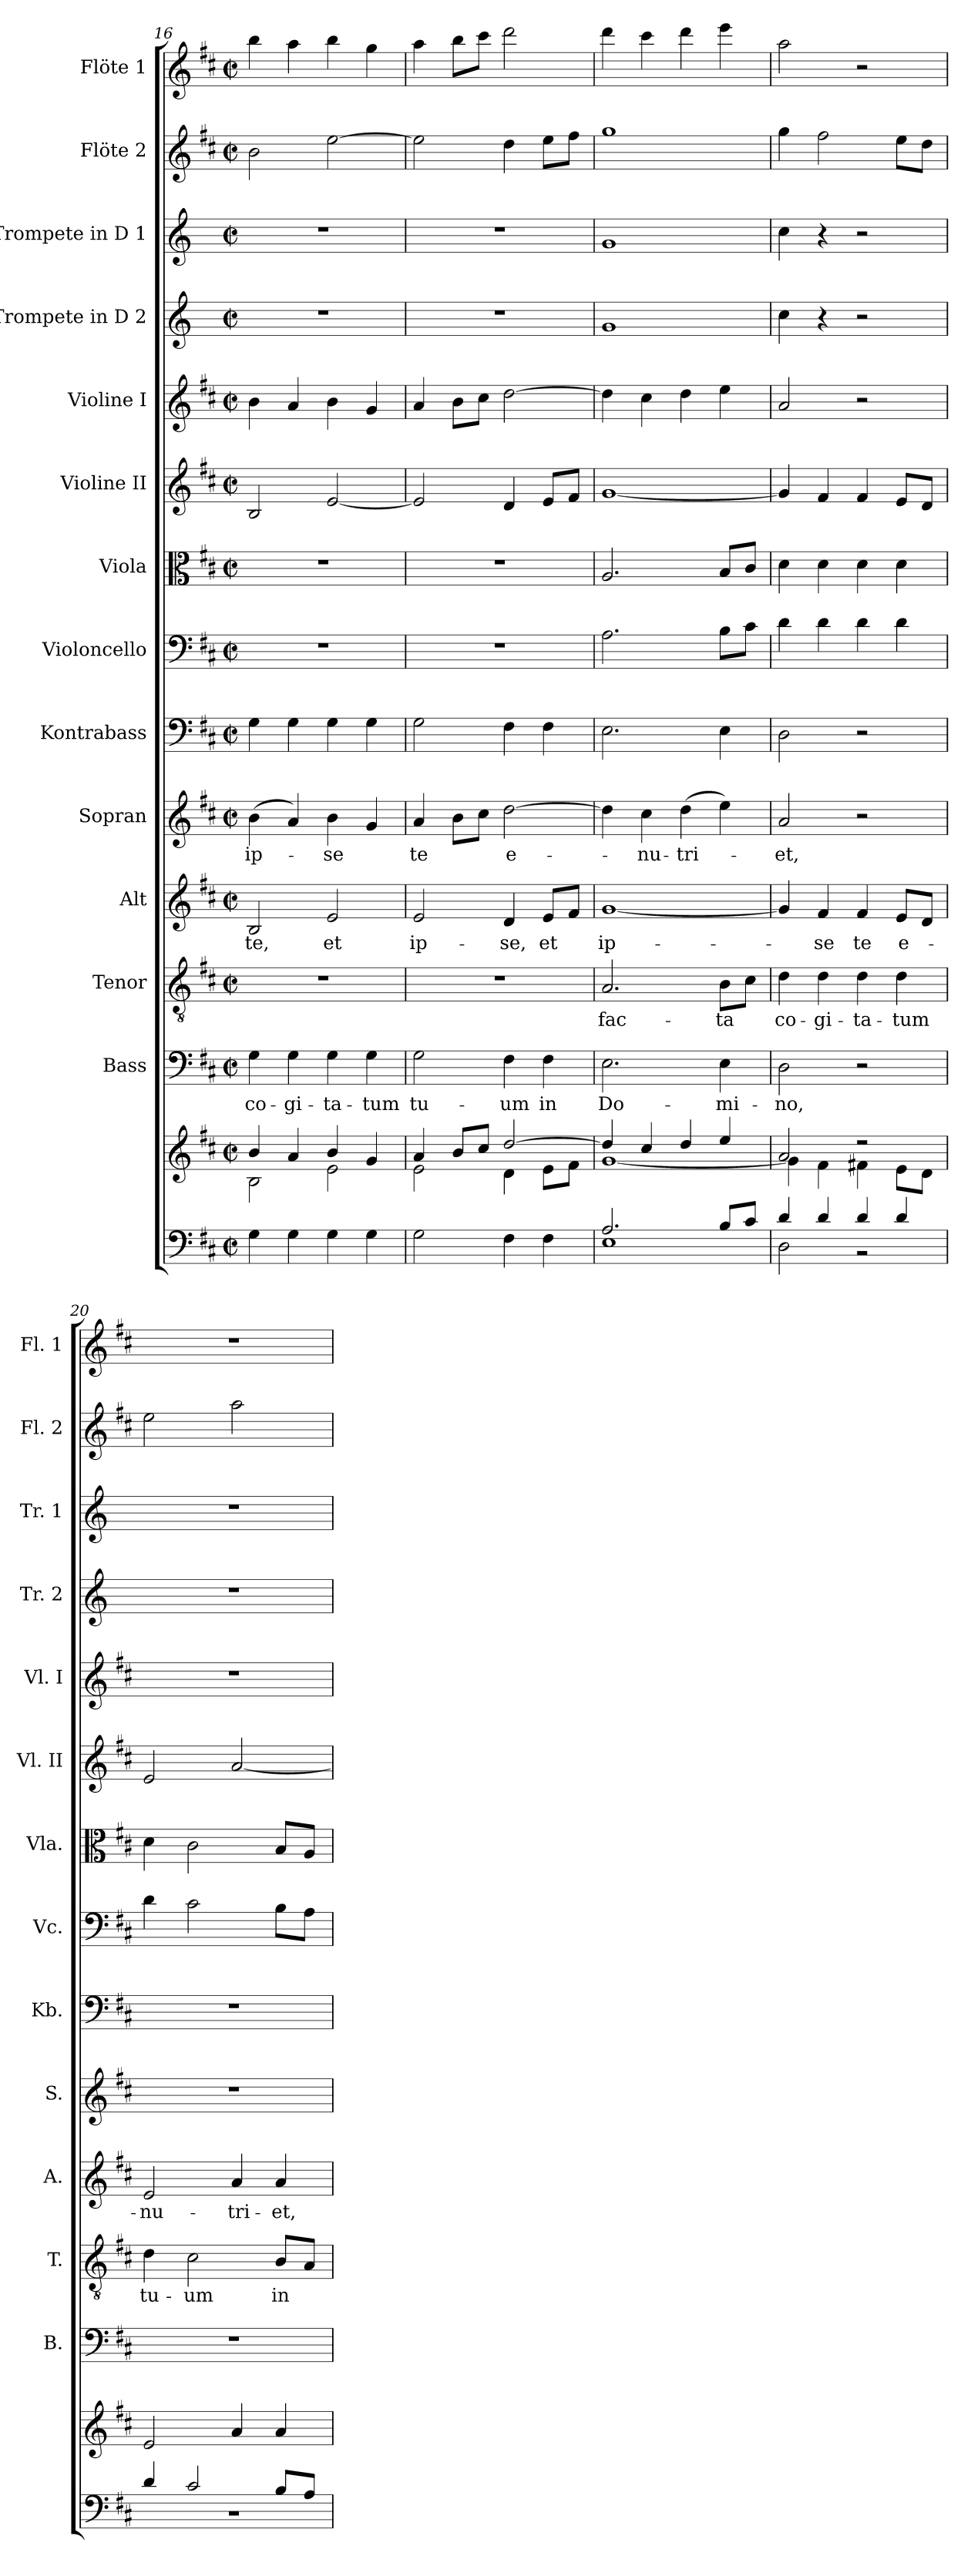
**kern	**kern	**kern	**text	**kern	**text	**kern	**text	**kern	**text	**kern	**kern	**kern	**kern	**kern	**kern	**kern	**kern	**kern
*part14	*part14	*part13	*part13	*part12	*part12	*part11	*part11	*part10	*part10	*part9	*part8	*part7	*part6	*part5	*part4	*part3	*part2	*part1
*staff15	*staff14	*staff13	*staff13	*staff12	*staff12	*staff11	*staff11	*staff10	*staff10	*staff9	*staff8	*staff7	*staff6	*staff5	*staff4	*staff3	*staff2	*staff1
*	*	*I"Bass	*	*I"Tenor	*	*I"Alt	*	*I"Sopran	*	*I"Kontrabass	*I"Violoncello	*I"Viola	*I"Violine II	*I"Violine I	*I"Trompete in D 2	*I"Trompete in D 1	*I"Flöte 2	*I"Flöte 1
*	*	*I'B.	*	*I'T.	*	*I'A.	*	*I'S.	*	*I'Kb.	*I'Vc.	*I'Vla.	*I'Vl. II	*I'Vl. I	*I'Tr. 2	*I'Tr. 1	*I'Fl. 2	*I'Fl. 1
*clefF4	*clefG2	*clefF4	*	*clefGv2	*	*clefG2	*	*clefG2	*	*clefF4	*clefF4	*clefC3	*clefG2	*clefG2	*clefG2	*clefG2	*clefG2	*clefG2
*	*	*	*	*	*	*	*	*	*	*ITrd7c12	*	*	*	*	*ITrd-1c-2	*ITrd-1c-2	*	*
*k[f#c#]	*k[f#c#]	*k[f#c#]	*	*k[f#c#]	*	*k[f#c#]	*	*k[f#c#]	*	*k[f#c#]	*k[f#c#]	*k[f#c#]	*k[f#c#]	*k[f#c#]	*k[f#c#]	*k[f#c#]	*k[f#c#]	*k[f#c#]
*D:	*D:	*D:	*	*D:	*	*D:	*	*D:	*	*D:	*D:	*D:	*D:	*D:	*D:	*D:	*D:	*D:
*M2/2	*M2/2	*M2/2	*	*M2/2	*	*M2/2	*	*M2/2	*	*M2/2	*M2/2	*M2/2	*M2/2	*M2/2	*M2/2	*M2/2	*M2/2	*M2/2
*met(c|)	*met(c|)	*met(c|)	*	*met(c|)	*	*met(c|)	*	*met(c|)	*	*met(c|)	*met(c|)	*met(c|)	*met(c|)	*met(c|)	*met(c|)	*met(c|)	*met(c|)	*met(c|)
=16	=16	=16	=16	=16	=16	=16	=16	=16	=16	=16	=16	=16	=16	=16	=16	=16	=16	=16
*	*^	*	*	*	*	*	*	*	*	*	*	*	*	*	*	*	*	*
!	!	!	!	!LO:LY:b	!	!	!	!LO:LY:b	!	!LO:LY:b	!	!	!	!	!	!	!	!	!
4G\	4b/	2B\	4G\	co-	1r	.	2B/	te,	(>4b\	ip-	4GG\	1r	1r	2B/	4b\	1r	1r	2b\	4bb\
!	!	!	!	!LO:LY:b	!	!	!	!	!	!	!	!	!	!	!	!	!	!	!
4G\	4a/	.	4G\	-gi-	.	.	.	.	4a/)	.	4GG\	.	.	.	4a/	.	.	.	4aa\
!	!	!	!	!LO:LY:b	!	!	!	!LO:LY:b	!	!LO:LY:b	!	!	!	!	!	!	!	!	!
4G\	4b/	2e\	4G\	-ta-	.	.	2e/	et	4b\	-se	4GG\	.	.	[2e/	4b\	.	.	[2ee\	4bb\
!	!	!	!	!LO:LY:b	!	!	!	!	!	!	!	!	!	!	!	!	!	!	!
4G\	4g/	.	4G\	-tum	.	.	.	.	4g/	.	4GG\	.	.	.	4g/	.	.	.	4gg\
!!LO:PB:g=z
=17	=17	=17	=17	=17	=17	=17	=17	=17	=17	=17	=17	=17	=17	=17	=17	=17	=17	=17	=17
!	!	!	!	!LO:LY:b	!	!	!	!LO:LY:b	!	!LO:LY:b	!	!	!	!	!	!	!	!	!
2G\	4a/	2e\	2G\	tu-	1r	.	2e/	ip-	4a/	te	2GG\	1r	1r	2e/]	4a/	1r	1r	2ee\]	4aa\
.	8b/L	.	.	.	.	.	.	.	8b\L	.	.	.	.	.	8b\L	.	.	.	8bb\L
.	8cc#/J	.	.	.	.	.	.	.	8cc#\J	.	.	.	.	.	8cc#\J	.	.	.	8ccc#\J
!	!	!	!	!LO:LY:b	!	!	!	!LO:LY:b	!	!LO:LY:b	!	!	!	!	!	!	!	!	!
4F#\	[>2dd/	4d\	4F#\	-um	.	.	4d/	-se,	[2dd\	e-	4FF#\	.	.	4d/	[2dd\	.	.	4dd\	2ddd\
!	!	!	!	!LO:LY:b	!	!	!	!LO:LY:b	!	!	!	!	!	!	!	!	!	!	!
4F#\	.	8e\L	4F#\	in	.	.	8e/L	et	.	.	4FF#\	.	.	8e/L	.	.	.	8ee\L	.
.	.	8f#\J	.	.	.	.	8f#/J	.	.	.	.	.	.	8f#/J	.	.	.	8ff#\J	.
=18	=18	=18	=18	=18	=18	=18	=18	=18	=18	=18	=18	=18	=18	=18	=18	=18	=18	=18	=18
*^	*	*	*	*	*	*	*	*	*	*	*	*	*	*	*	*	*	*	*
!	!	!	!	!	!LO:LY:b	!	!LO:LY:b	!	!LO:LY:b	!	!	!	!	!	!	!	!	!	!	!
2.A/	1E	4dd/]	[<1g	2.E\	Do-	2.A/	fac-	[1g	ip-	4dd\]	.	2.EE\	2.A\	2.A/	[1g	4dd\]	1a	1a	1gg	4ddd\
!	!	!	!	!	!	!	!	!	!	!	!LO:LY:b	!	!	!	!	!	!	!	!	!
.	.	4cc#/	.	.	.	.	.	.	.	4cc#\	-nu-	.	.	.	.	4cc#\	.	.	.	4ccc#\
!	!	!	!	!	!	!	!	!	!	!	!LO:LY:b	!	!	!	!	!	!	!	!	!
.	.	4dd/	.	.	.	.	.	.	.	(>4dd\	-tri-	.	.	.	.	4dd\	.	.	.	4ddd\
!	!	!	!	!	!LO:LY:b	!	!LO:LY:b	!	!	!	!	!	!	!	!	!	!	!	!	!
8B/L	.	4ee/	.	4E\	-mi-	8B\L	-ta	.	.	4ee\)	.	4EE\	8B\L	8B/L	.	4ee\	.	.	.	4eee\
8c#/J	.	.	.	.	.	8c#\J	.	.	.	.	.	.	8c#\J	8c#/J	.	.	.	.	.	.
=19	=19	=19	=19	=19	=19	=19	=19	=19	=19	=19	=19	=19	=19	=19	=19	=19	=19	=19	=19	=19
!	!	!	!	!	!LO:LY:b	!	!LO:LY:b	!	!	!	!LO:LY:b	!	!	!	!	!	!	!	!	!
4d/	2D\	2a/	4g\]	2D\	-no,	4d\	co-	4g/]	.	2a/	-et,	2DD\	4d\	4d\	4g/]	2a/	4dd\	4dd\	4gg\	2aa\
!	!	!	!	!	!	!	!LO:LY:b	!	!LO:LY:b	!	!	!	!	!	!	!	!	!	!	!
4d/	.	.	4f#\	.	.	4d\	-gi-	4f#/	-se	.	.	.	4d\	4d\	4f#/	.	4r	4r	2ff#\	.
!	!	!	!	!	!	!	!LO:LY:b	!	!LO:LY:b	!	!	!	!	!	!	!	!	!	!	!
4d/	2r	2r	4f#X\	2r	.	4d\	-ta-	4f#/	te	2r	.	2r	4d\	4d\	4f#/	2r	2r	2r	.	2r
!	!	!	!	!	!	!	!LO:LY:b	!	!LO:LY:b	!	!	!	!	!	!	!	!	!	!	!
4d/	.	.	8e\L	.	.	4d\	-tum	8e/L	e-	.	.	.	4d\	4d\	8e/L	.	.	.	8ee\L	.
.	.	.	8d\J	.	.	.	.	8d/J	.	.	.	.	.	.	8d/J	.	.	.	8dd\J	.
=20	=20	=20	=20	=20	=20	=20	=20	=20	=20	=20	=20	=20	=20	=20	=20	=20	=20	=20	=20	=20
!	!	!	!	!	!	!	!LO:LY:b	!	!LO:LY:b	!	!	!	!	!	!	!	!	!	!	!
*	*	*v	*v	*	*	*	*	*	*	*	*	*	*	*	*	*	*	*	*	*
4d/	1r	2e/	1r	.	4d\	tu-	2e/	-nu-	1r	.	1r	4d\	4d\	2e/	1r	1r	1r	2ee\	1r
!	!	!	!	!	!	!LO:LY:b	!	!	!	!	!	!	!	!	!	!	!	!	!
2c#/	.	.	.	.	2c#\	-um	.	.	.	.	.	2c#\	2c#\	.	.	.	.	.	.
!	!	!	!	!	!	!	!	!LO:LY:b	!	!	!	!	!	!	!	!	!	!	!
.	.	4a/	.	.	.	.	4a/	-tri-	.	.	.	.	.	[2a/	.	.	.	2aa\	.
!	!	!	!	!	!	!LO:LY:b	!	!LO:LY:b	!	!	!	!	!	!	!	!	!	!	!
8B/L	.	4a/	.	.	8B/L	in	4a/	-et,	.	.	.	8B\L	8B/L	.	.	.	.	.	.
8A/J	.	.	.	.	8A/J	.	.	.	.	.	.	8A\J	8A/J	.	.	.	.	.	.
*v	*v	*	*	*	*	*	*	*	*	*	*	*	*	*	*	*	*	*	*
=	=	=	=	=	=	=	=	=	=	=	=	=	=	=	=	=	=	=
*-	*-	*-	*-	*-	*-	*-	*-	*-	*-	*-	*-	*-	*-	*-	*-	*-	*-	*-
